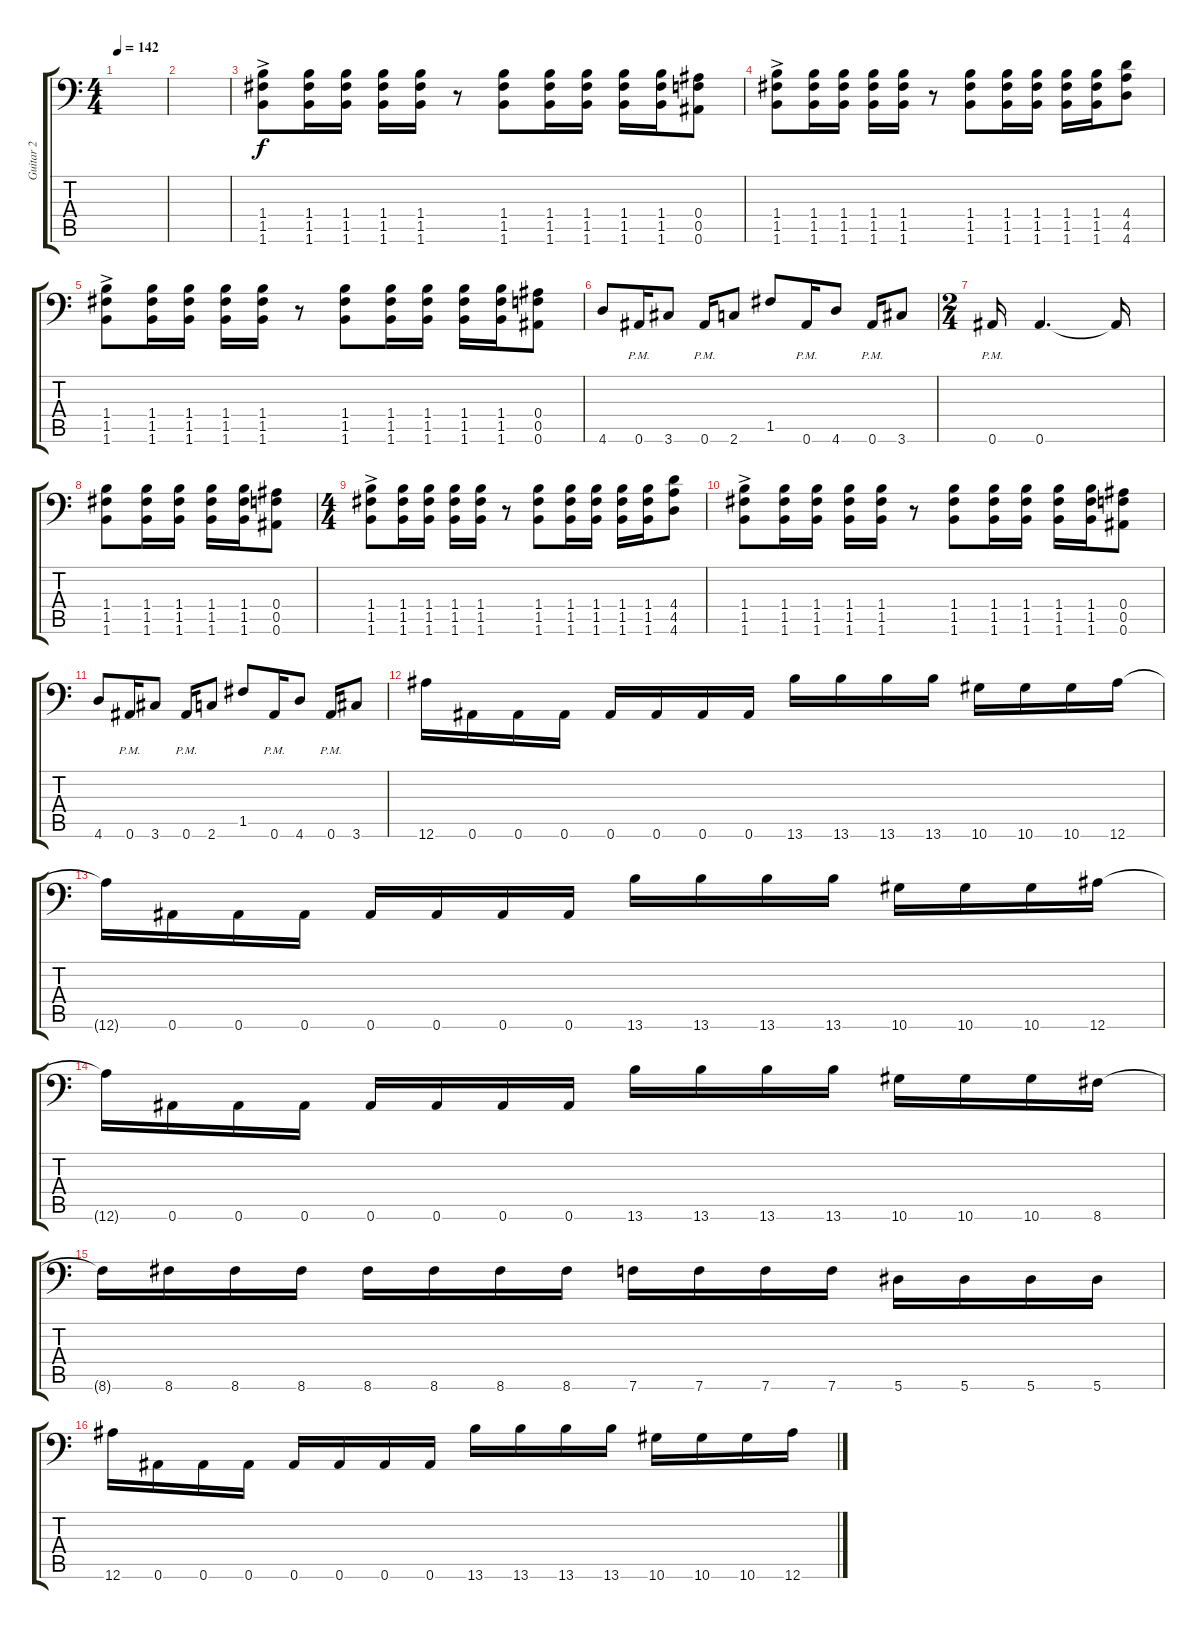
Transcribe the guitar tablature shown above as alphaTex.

\track ("Guitar 2" "Guitar 2") {instrument distortionguitar}
\staff {score tabs}
\tuning (C4 G3 Eb3 Bb2 F2 Bb1) {hide}
\ts (4 4)
\tempo 142
\clef f4
\ks c
|
|
(1.4{ac} 1.5 1.6).8 (1.4 1.5 1.6).16 (1.4 1.5 1.6).16 (1.4 1.5 1.6).16 (1.4 1.5 1.6).16 r.8 (1.4 1.5 1.6).8 (1.4 1.5 1.6).16 (1.4 1.5 1.6).16 (1.4 1.5 1.6).16 (1.4 1.5 1.6).16 (0.4 0.5 0.6).8 |
(1.4{ac} 1.5 1.6).8 (1.4 1.5 1.6).16 (1.4 1.5 1.6).16 (1.4 1.5 1.6).16 (1.4 1.5 1.6).16 r.8 (1.4 1.5 1.6).8 (1.4 1.5 1.6).16 (1.4 1.5 1.6).16 (1.4 1.5 1.6).16 (1.4 1.5 1.6).16 (4.4 4.5 4.6).8 |
(1.4{ac} 1.5 1.6).8 (1.4 1.5 1.6).16 (1.4 1.5 1.6).16 (1.4 1.5 1.6).16 (1.4 1.5 1.6).16 r.8 (1.4 1.5 1.6).8 (1.4 1.5 1.6).16 (1.4 1.5 1.6).16 (1.4 1.5 1.6).16 (1.4 1.5 1.6).16 (0.4 0.5 0.6).8 |
4.6.8 0.6{pm}.16 3.6.8 0.6{pm}.16 2.6.8 1.5.8 0.6{pm}.16 4.6.8 0.6{pm}.16 3.6.8 |
\ts (2 4)
0.6{pm}.16 0.6.4{d} 0.6{t}.16 |
(1.4 1.5 1.6).8 (1.4 1.5 1.6).16 (1.4 1.5 1.6).16 (1.4 1.5 1.6).16 (1.4 1.5 1.6).16 (0.4 0.5 0.6).8 |
\ts (4 4)
(1.4{ac} 1.5 1.6).8 (1.4 1.5 1.6).16 (1.4 1.5 1.6).16 (1.4 1.5 1.6).16 (1.4 1.5 1.6).16 r.8 (1.4 1.5 1.6).8 (1.4 1.5 1.6).16 (1.4 1.5 1.6).16 (1.4 1.5 1.6).16 (1.4 1.5 1.6).16 (4.4 4.5 4.6).8 |
(1.4{ac} 1.5 1.6).8 (1.4 1.5 1.6).16 (1.4 1.5 1.6).16 (1.4 1.5 1.6).16 (1.4 1.5 1.6).16 r.8 (1.4 1.5 1.6).8 (1.4 1.5 1.6).16 (1.4 1.5 1.6).16 (1.4 1.5 1.6).16 (1.4 1.5 1.6).16 (0.4 0.5 0.6).8 |
4.6.8 0.6{pm}.16 3.6.8 0.6{pm}.16 2.6.8 1.5.8 0.6{pm}.16 4.6.8 0.6{pm}.16 3.6.8 |
12.6.16 0.6.16 0.6.16 0.6.16 0.6.16 0.6.16 0.6.16 0.6.16 13.6.16 13.6.16 13.6.16 13.6.16 10.6.16 10.6.16 10.6.16 12.6.16 |
12.6{t}.16 0.6.16 0.6.16 0.6.16 0.6.16 0.6.16 0.6.16 0.6.16 13.6.16 13.6.16 13.6.16 13.6.16 10.6.16 10.6.16 10.6.16 12.6.16 |
12.6{t}.16 0.6.16 0.6.16 0.6.16 0.6.16 0.6.16 0.6.16 0.6.16 13.6.16 13.6.16 13.6.16 13.6.16 10.6.16 10.6.16 10.6.16 8.6.16 |
8.6{t}.16 8.6.16 8.6.16 8.6.16 8.6.16 8.6.16 8.6.16 8.6.16 7.6.16 7.6.16 7.6.16 7.6.16 5.6.16 5.6.16 5.6.16 5.6.16 |
12.6.16 0.6.16 0.6.16 0.6.16 0.6.16 0.6.16 0.6.16 0.6.16 13.6.16 13.6.16 13.6.16 13.6.16 10.6.16 10.6.16 10.6.16 12.6.16
